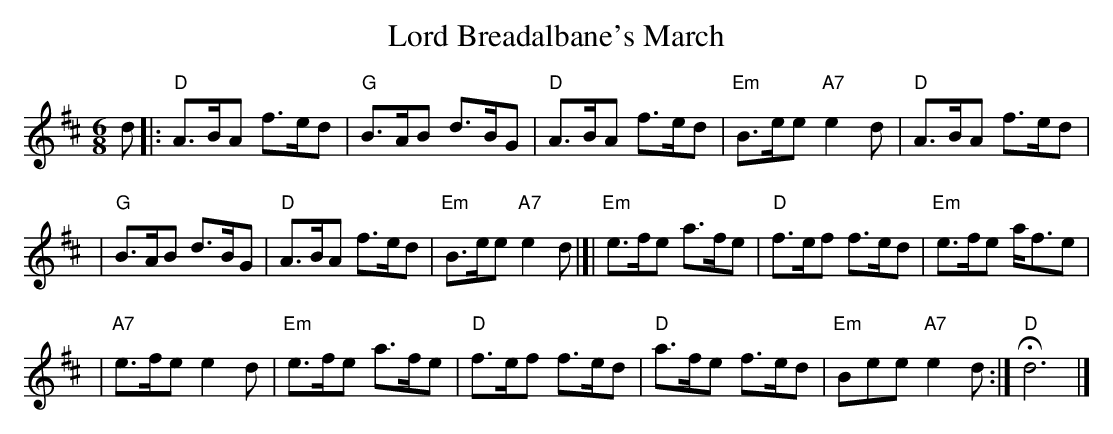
X:1
T:Lord Breadalbane's March
M:6/8
L:1/8
K:D
d \
|: "D"A>BA f>ed | "G"B>AB d>BG | "D"A>BA f>ed | "Em"B>ee "A7"e2d | "D"A>BA f>ed |
| "G"B>AB d>BG | "D"A>BA f>ed | "Em"B>ee "A7"e2d |[| "Em"e>fe a>fe | "D"f>ef f>ed | "Em"e>fe a<fe |
| "A7"e>fe e2d | "Em"e>fe a>fe | "D"f>ef f>ed | "D"a>fe f>ed | "Em"Bee "A7"e2d :| "D"Hd6 |]
